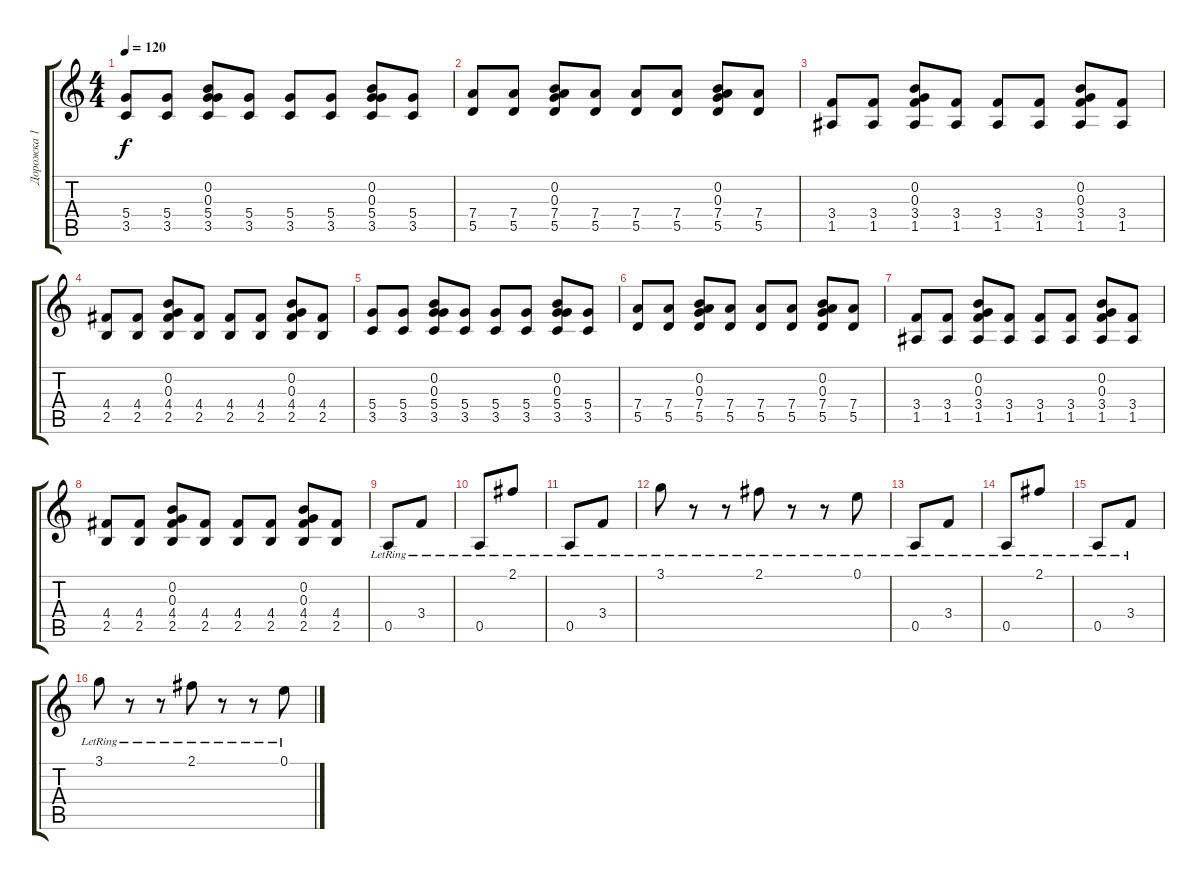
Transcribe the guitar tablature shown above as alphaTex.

\track ("Дорожка 1" "Дорожка 1") {instrument acousticguitarsteel}
\staff {score tabs}
\tuning (E4 B3 G3 D3 A2 E2) {hide}
\ts (4 4)
\tempo 120
\clef g2
\ks c
(5.4 3.5).8{dy f} (5.4 3.5).8 (0.2 0.3 5.4 3.5).8 (5.4 3.5).8 (5.4 3.5).8 (5.4 3.5).8 (0.2 0.3 5.4 3.5).8 (5.4 3.5).8 |
(7.4 5.5).8 (7.4 5.5).8 (0.2 0.3 7.4 5.5).8 (7.4 5.5).8 (7.4 5.5).8 (7.4 5.5).8 (0.2 0.3 7.4 5.5).8 (7.4 5.5).8 |
(3.4 1.5).8 (3.4 1.5).8 (0.2 0.3 3.4 1.5).8 (3.4 1.5).8 (3.4 1.5).8 (3.4 1.5).8 (0.2 0.3 3.4 1.5).8 (3.4 1.5).8 |
(4.4 2.5).8 (4.4 2.5).8 (0.2 0.3 4.4 2.5).8 (4.4 2.5).8 (4.4 2.5).8 (4.4 2.5).8 (0.2 0.3 4.4 2.5).8 (4.4 2.5).8 |
(5.4 3.5).8 (5.4 3.5).8 (0.2 0.3 5.4 3.5).8 (5.4 3.5).8 (5.4 3.5).8 (5.4 3.5).8 (0.2 0.3 5.4 3.5).8 (5.4 3.5).8 |
(7.4 5.5).8 (7.4 5.5).8 (0.2 0.3 7.4 5.5).8 (7.4 5.5).8 (7.4 5.5).8 (7.4 5.5).8 (0.2 0.3 7.4 5.5).8 (7.4 5.5).8 |
(3.4 1.5).8 (3.4 1.5).8 (0.2 0.3 3.4 1.5).8 (3.4 1.5).8 (3.4 1.5).8 (3.4 1.5).8 (0.2 0.3 3.4 1.5).8 (3.4 1.5).8 |
(4.4 2.5).8 (4.4 2.5).8 (0.2 0.3 4.4 2.5).8 (4.4 2.5).8 (4.4 2.5).8 (4.4 2.5).8 (0.2 0.3 4.4 2.5).8 (4.4 2.5).8 |
0.5{lr}.8 3.4{lr}.8 |
0.5{lr}.8 2.1{lr}.8 |
0.5{lr}.8 3.4{lr}.8 |
3.1{lr}.8 r.8 r.8 2.1{lr}.8 r.8 r.8 0.1{lr}.8 |
0.5{lr}.8 3.4{lr}.8 |
0.5{lr}.8 2.1{lr}.8 |
0.5{lr}.8 3.4{lr}.8 |
3.1{lr}.8 r.8 r.8 2.1{lr}.8 r.8 r.8 0.1{lr}.8
